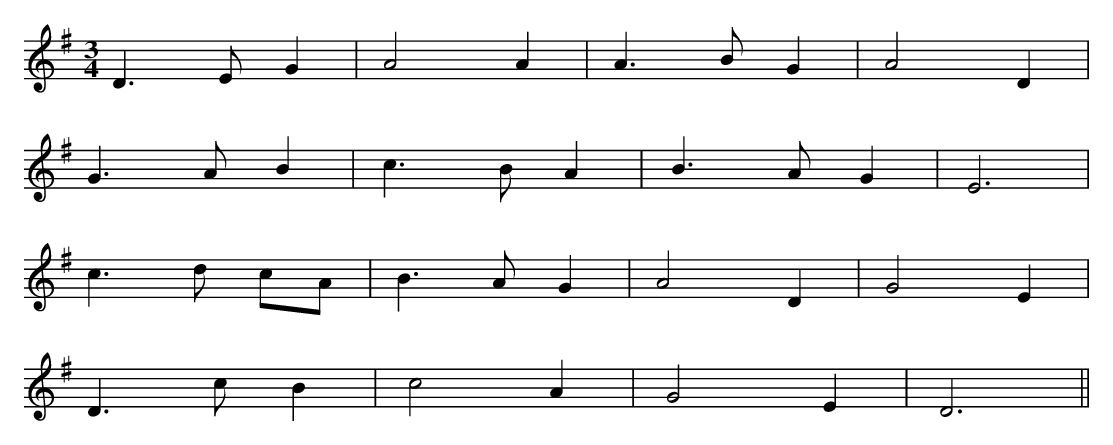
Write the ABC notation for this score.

X:1
M:3/4
K:Dmix
D3E G2|A4 A2|A3B G2|A4 D2|
G3A B2|c3B A2|B3A G2|E6|
c3d cA|B3A G2|A4 D2|G4 E2|
D3c B2|c4 A2|G4 E2|D6||
